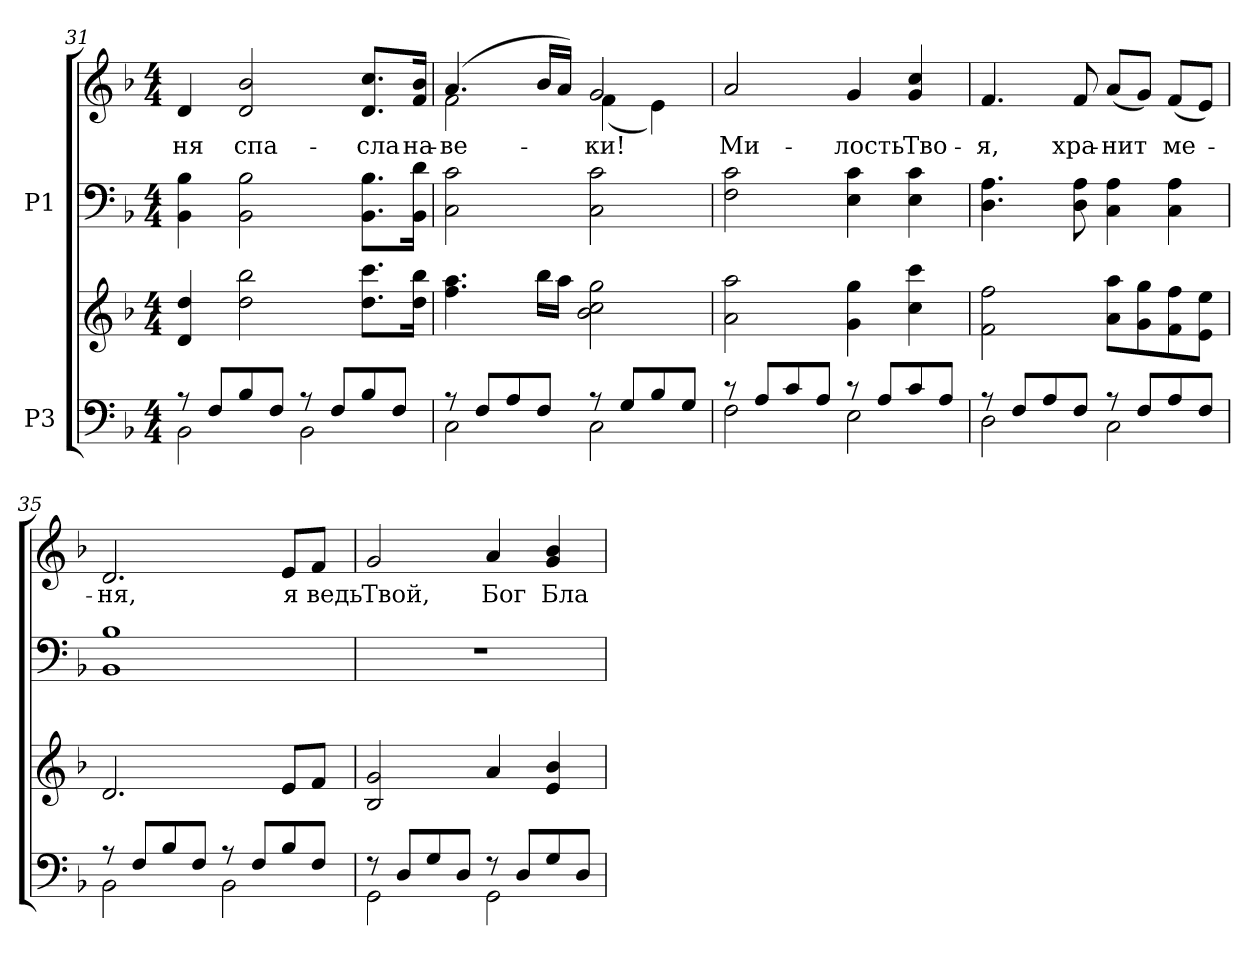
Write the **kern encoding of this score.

**kern	**kern	**kern	**kern	**text
*part2	*part2	*part1	*part1	*part1
*staff4	*staff3	*staff2	*staff1	*staff1
*I"P3	*	*I"P1	*	*
!!LO:LB:g=z
*clefF4	*clefG2	*clefF4	*clefG2	*
*k[b-]	*k[b-]	*k[b-]	*k[b-]	*
*F:	*F:	*F:	*F:	*
*M4/4	*M4/4	*M4/4	*M4/4	*
=31	=31	=31	=31	=31
*^	*	*	*	*
!	!	!	!	!	!LO:LY:b:color=#000000
8r	2BB-i\	4di/ 4ddi	4BB-i\ 4B-i	4di/	-ня
8Fi/L	.	.	.	.	.
!	!	!	!	!	!LO:LY:b:color=#000000
8B-i/	.	2ddi\ 2bb-i	2BB-i\ 2B-i	2di/ 2b-i	спа-
8Fi/J	.	.	.	.	.
8r	2BB-i\	.	.	.	.
8Fi/L	.	.	.	.	.
!	!	!	!	!	!LO:LY:b:color=#000000
8B-i/	.	8.ddi\ 8.ccciL	8.BB-i\ 8.B-iL	8.di/ 8.cciL	-сла
8Fi/J	.	.	.	.	.
!	!	!	!	!	!LO:LY:b:color=#000000
.	.	16ddi\ 16bb-iJk	16BB-i\ 16diJk	16fi/ 16b-iJk	на-
=32	=32	=32	=32	=32	=32
!	!	!	!	!	!LO:LY:b:color=#000000
*	*	*	*	*^	*
8r	2Ci\	4.ffi\ 4.aai	2Ci\ 2ci	(4.ai/	2fi\	-ве-
8Fi/L	.	.	.	.	.	.
8Ai/	.	.	.	.	.	.
8Fi/J	.	16bb-i\LL	.	16b-i/LL	.	.
.	.	16aai\JJ	.	16ai/JJ)	.	.
!	!	!	!	!	!	!LO:LY:b:color=#000000
8r	2Ci\	2b-i\ 2cci 2ggi	2Ci\ 2ci	2gi/	(4fi\	-ки!
8Gi/L	.	.	.	.	.	.
8B-i/	.	.	.	.	4ei\)	.
8Gi/J	.	.	.	.	.	.
*	*	*	*	*v	*v	*
=33	=33	=33	=33	=33	=33
!	!	!	!	!	!LO:LY:b:color=#000000
8r	2Fi\	2ai\ 2aai	2Fi\ 2ci	2ai/	Ми-
8Ai/L	.	.	.	.	.
8ci/	.	.	.	.	.
8Ai/J	.	.	.	.	.
!	!	!	!	!	!LO:LY:b:color=#000000
8r	2Ei\	4gi\ 4ggi	4Ei\ 4ci	4gi/	-лость
8Ai/L	.	.	.	.	.
!	!	!	!	!	!LO:LY:b:color=#000000
8ci/	.	4cci\ 4ccci	4Ei\ 4ci	4gi/ 4cci	Тво-
8Ai/J	.	.	.	.	.
!!LO:LB:g=z
=34	=34	=34	=34	=34	=34
!	!	!	!	!	!LO:LY:b:color=#000000
8r	2Di\	2fi\ 2ffi	4.Di\ 4.Ai	4.fi/	-я,
8Fi/L	.	.	.	.	.
8Ai/	.	.	.	.	.
!	!	!	!	!	!LO:LY:b:color=#000000
8Fi/J	.	.	8Di\ 8Ai	8fi/	хра-
!	!	!	!	!	!LO:LY:b:color=#000000
8r	2Ci\	8ai\ 8aaiL	4Ci\ 4Ai	(8ai/L	-нит
8Fi/L	.	8gi\ 8ggi	.	8gi/J)	.
!	!	!	!	!	!LO:LY:b:color=#000000
8Ai/	.	8fi\ 8ffi	4Ci\ 4Ai	(8fi/L	ме-
8Fi/J	.	8ei\ 8eeiJ	.	8ei/J)	.
=35	=35	=35	=35	=35	=35
!	!	!	!	!	!LO:LY:b:color=#000000
8r	2BB-i\	2.di/	1BB-i 1B-i	2.di/	-ня,
8Fi/L	.	.	.	.	.
8B-i/	.	.	.	.	.
8Fi/J	.	.	.	.	.
8r	2BB-i\	.	.	.	.
8Fi/L	.	.	.	.	.
!	!	!	!	!	!LO:LY:b:color=#000000
8B-i/	.	8ei/L	.	8ei/L	я
!	!	!	!	!	!LO:LY:b:color=#000000
8Fi/J	.	8fi/J	.	8fi/J	ведь
=36	=36	=36	=36	=36	=36
!	!	!	!	!	!LO:LY:b:color=#000000
8r	2GGi\	2B-i/ 2gi	1r	2gi/	Твой,
8Di/L	.	.	.	.	.
8Gi/	.	.	.	.	.
8Di/J	.	.	.	.	.
!	!	!	!	!	!LO:LY:b:color=#000000
8r	2GGi\	4ai/	.	4ai/	Бог
8Di/L	.	.	.	.	.
!	!	!	!	!	!LO:LY:b:color=#000000
8Gi/	.	4ei/ 4b-i	.	4gi/ 4b-i	Бла-
8Di/J	.	.	.	.	.
*v	*v	*	*	*	*
=	=	=	=	=
*-	*-	*-	*-	*-
